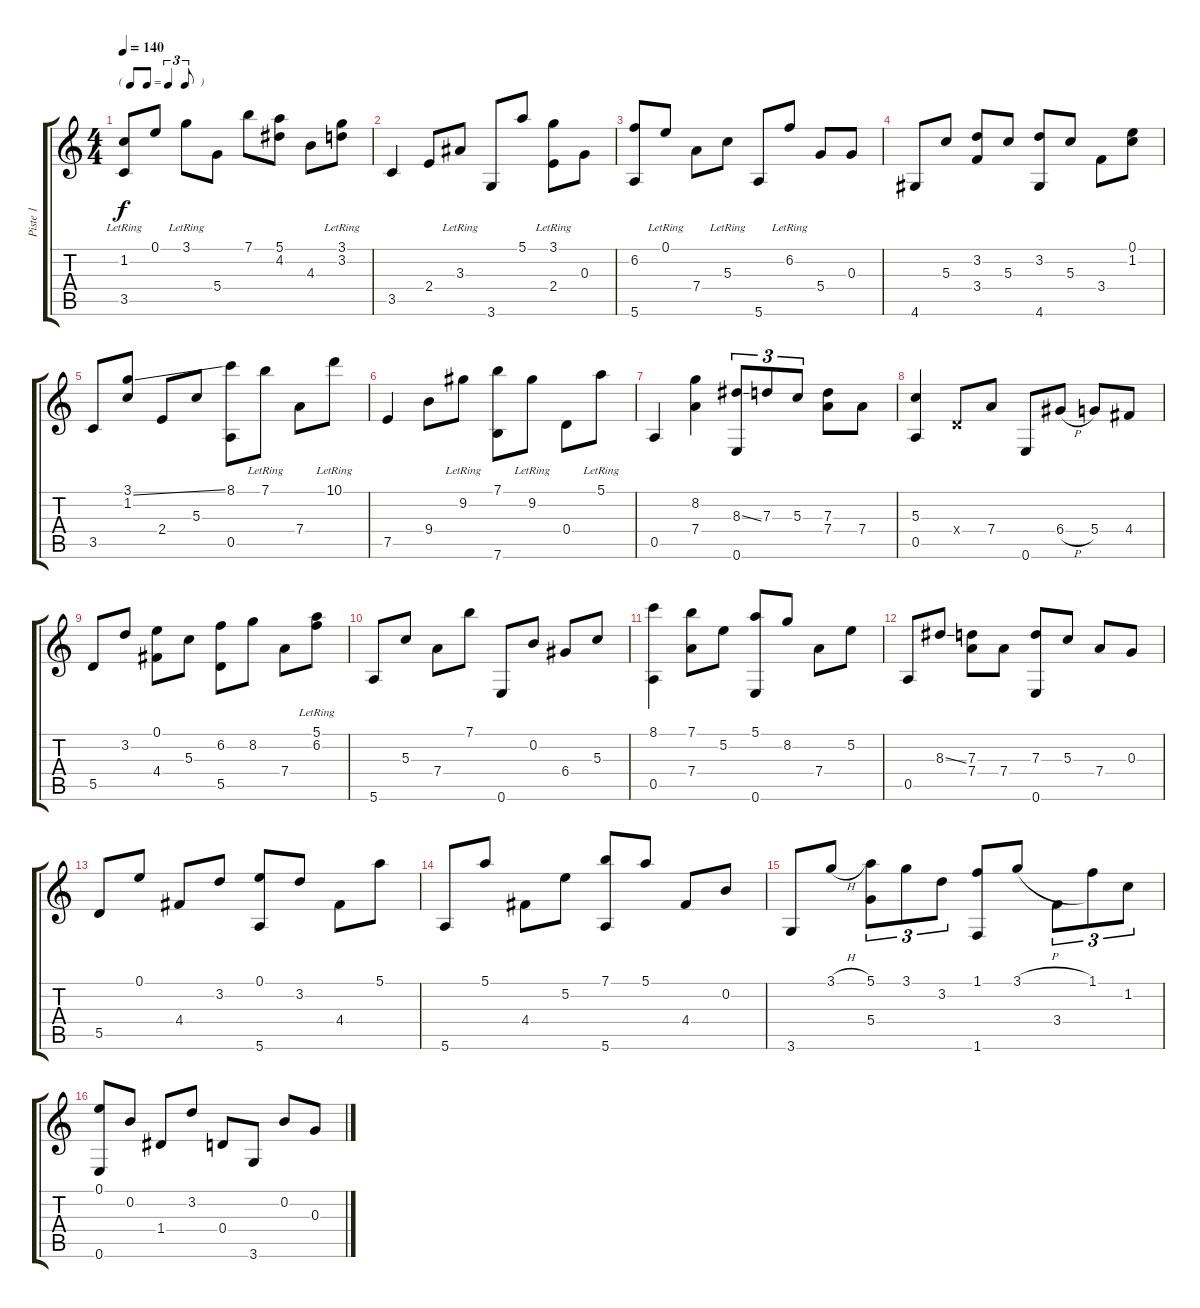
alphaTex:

\track ("Piste 1" "Piste 1") {instrument acousticguitarsteel}
\staff {score tabs}
\tuning (E4 B3 G3 D3 A2 E2) {hide}
\ts (4 4)
\tf triplet8th
\tempo 140
\clef g2
\ks c
(1.2{lr} 3.5).8{dy f instrument acousticguitarsteel} 0.1.8 3.1{lr}.8 5.4.8 7.1.8 (5.1 4.2).8 4.3.8 (3.1{lr} 3.2{lr}).8 |
3.5.4 2.4.8 3.3{lr}.8 3.6.8 5.1.8 (3.1{lr} 2.4).8 0.3.8 |
(6.2 5.6).8 0.1{lr}.8 7.4.8 5.3{lr}.8 5.6.8 6.2{lr}.8 5.4.8 0.3.8 |
4.6.8 5.3.8 (3.2 3.4).8 5.3.8 (3.2 4.6).8 5.3.8 3.4.8 (0.1 1.2).8 |
3.5.8 (3.1{ss} 1.2).8 2.4.8 5.3.8 (8.1 0.5).8 7.1{lr}.8 7.4.8 10.1{lr}.8 |
7.5.4 9.4.8 9.2{lr}.8 (7.1 7.6).8 9.2{lr}.8 0.4.8 5.1{lr}.8 |
0.5.4 (8.2 7.4).4 (8.3{ss} 0.6).8{tu (3 2)} 7.3.8{tu (3 2)} 5.3.8{tu (3 2)} (7.3 7.4).8 7.4.8 |
(5.3 0.5).4 0.4{x}.8 7.4.8 0.6.8 6.4{h}.8 5.4.8 4.4.8 |
5.5.8 3.2.8 (0.1 4.4).8 5.3.8 (6.2 5.5).8 8.2.8 7.4.8 (5.1{lr} 6.2{lr}).8 |
5.6.8 5.3.8 7.4.8 7.1.8 0.6.8 0.2.8 6.4.8 5.3.8 |
(8.1 0.5).4 (7.1 7.4).8 5.2.8 (5.1 0.6).8 8.2.8 7.4.8 5.2.8 |
0.5.8 8.3{ss}.8 (7.3 7.4).8 7.4.8 (7.3 0.6).8 5.3.8 7.4.8 0.3.8 |
5.5.8 0.1.8 4.4.8 3.2.8 (0.1 5.6).8 3.2.8 4.4.8 5.1.8 |
5.6.8 5.1.8 4.4.8 5.2.8 (7.1 5.6).8 5.1.8 4.4.8 0.2.8 |
3.6.8 3.1{h}.8 (5.1 5.4).8{tu (3 2)} 3.1.8{tu (3 2)} 3.2.8{tu (3 2)} (1.1 1.6).8 3.1{h}.8 3.4.8{tu (3 2)} 1.1.8{tu (3 2)} 1.2.8{tu (3 2)} |
(0.1 0.6).8 0.2.8 1.4.8 3.2.8 0.4.8 3.6.8 0.2.8 0.3.8
